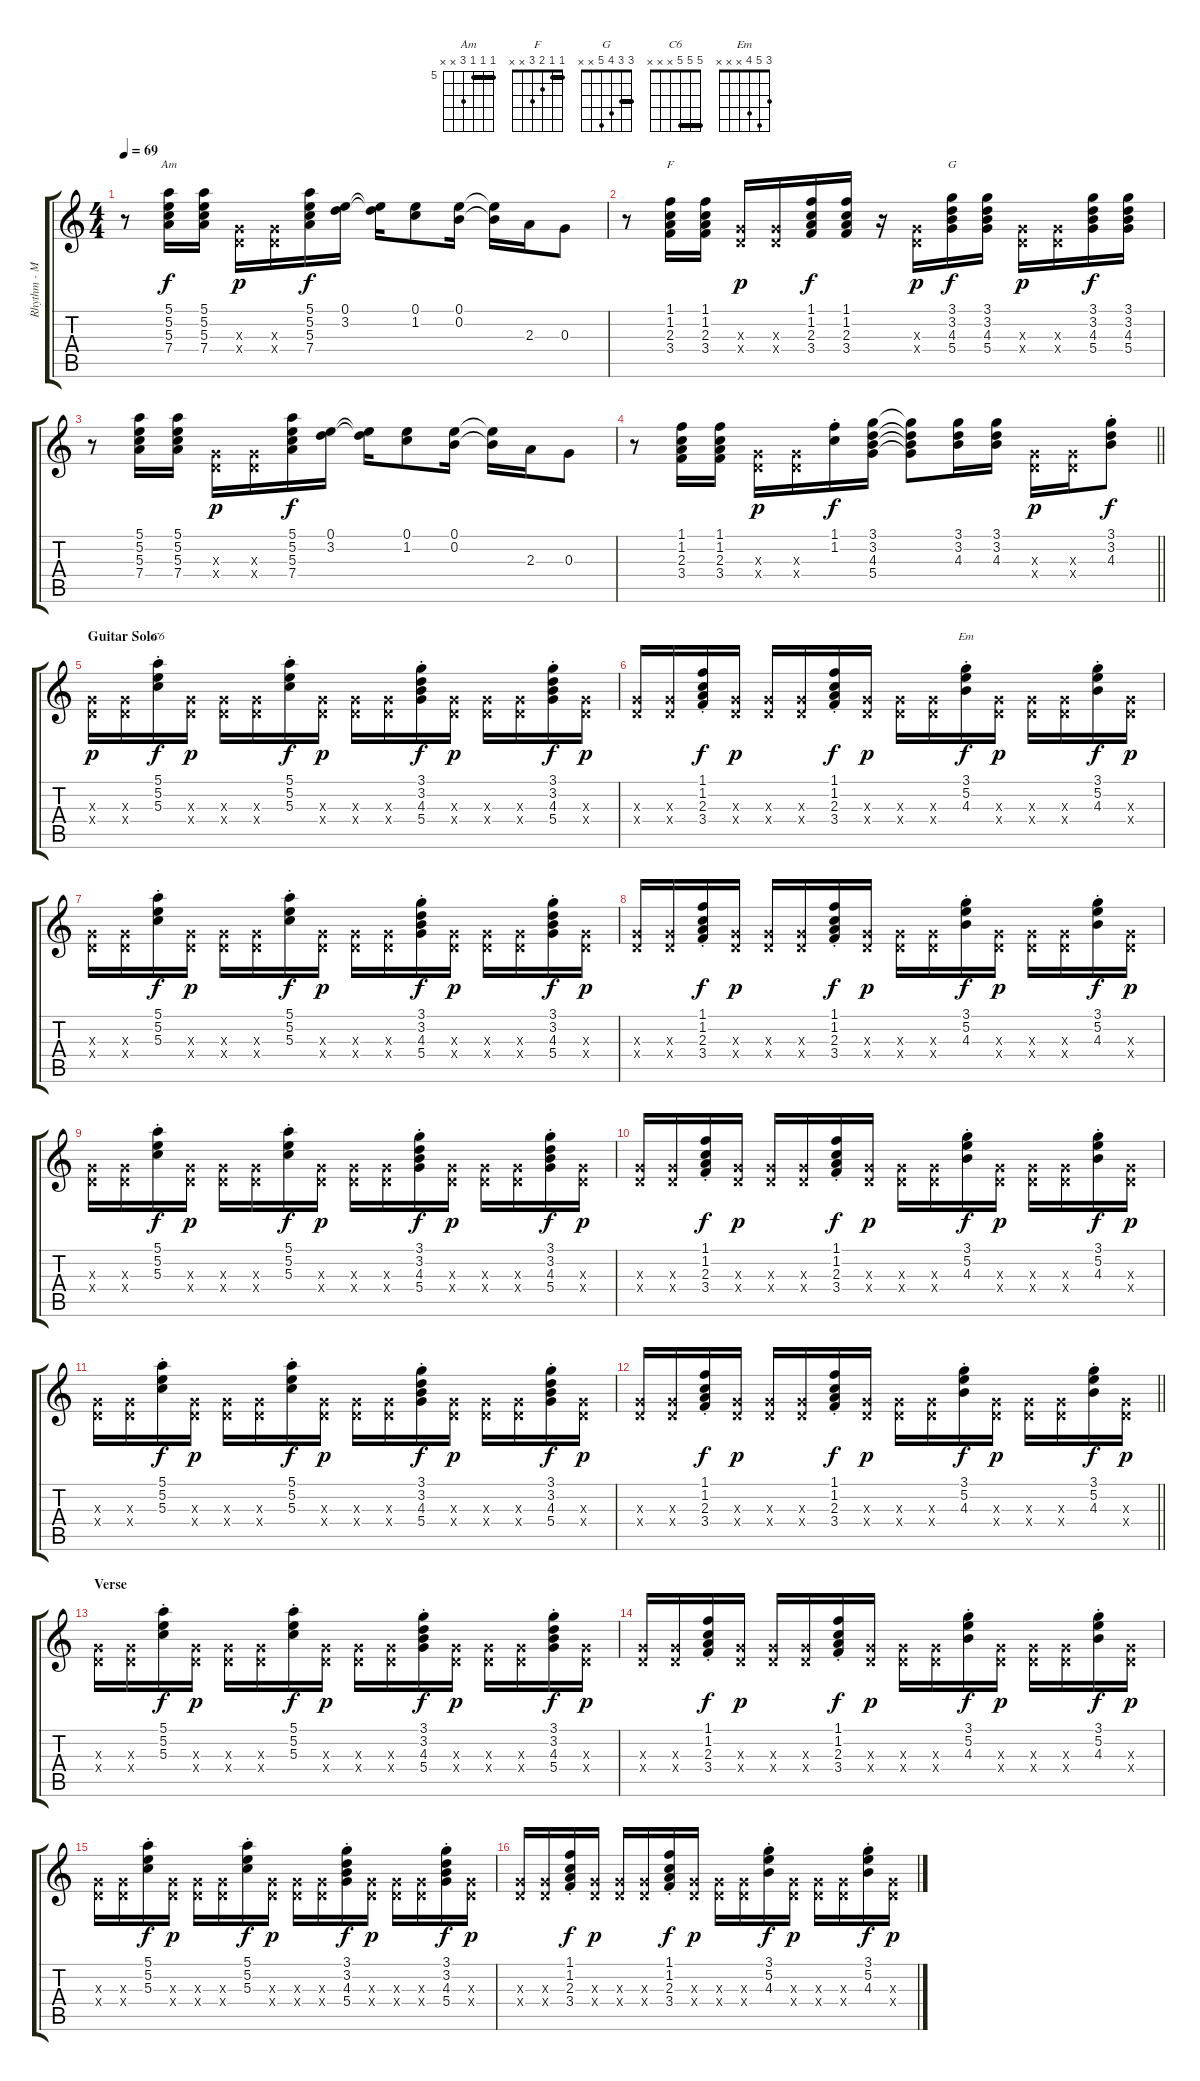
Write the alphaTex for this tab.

\track ("Rhythm - Main" "Rhythm - M") {instrument electricguitarjazz}
\staff {score tabs}
\tuning (E4 B3 G3 D3 A2 E2) {hide}
\chord ("Am" 5 5 5 7 x x) {firstfret 5 barre 5}
\chord ("F" 1 1 2 3 x x) {barre 1}
\chord ("G" 3 3 4 5 x x) {barre 3}
\chord ("C6" 5 5 5 x x x) {barre 5}
\chord ("Em" 3 5 4 x x x)
\ts (4 4)
\tempo 69
\clef g2
\ks c
r.8{dy f} (5.1 5.2 5.3 7.4).16{ch "Am"} (5.1 5.2 5.3 7.4).16 (0.3{x} 0.4{x}).16{dy p} (0.3{x} 0.4{x}).16 (5.1 5.2 5.3 7.4).16{dy f} (0.1 3.2).16 (0.1{t} 3.2{t}).16 (0.1 1.2).8 (0.1 0.2).16 (0.1{t} 0.2{t}).16 2.3.16 0.3.8 |
r.8 (1.1 1.2 2.3 3.4).16{ch "F"} (1.1 1.2 2.3 3.4).16 (0.3{x} 0.4{x}).16{dy p} (0.3{x} 0.4{x}).16 (1.1 1.2 2.3 3.4).16{dy f} (1.1 1.2 2.3 3.4).16 r.16 (0.3{x} 0.4{x}).16{dy p} (3.1 3.2 4.3 5.4).16{ch "G" dy f} (3.1 3.2 4.3 5.4).16 (0.3{x} 0.4{x}).16{dy p} (0.3{x} 0.4{x}).16 (3.1 3.2 4.3 5.4).16{dy f} (3.1 3.2 4.3 5.4).16 |
r.8 (5.1 5.2 5.3 7.4).16 (5.1 5.2 5.3 7.4).16 (0.3{x} 0.4{x}).16{dy p} (0.3{x} 0.4{x}).16 (5.1 5.2 5.3 7.4).16{dy f} (0.1 3.2).16 (0.1{t} 3.2{t}).16 (0.1 1.2).8 (0.1 0.2).16 (0.1{t} 0.2{t}).16 2.3.16 0.3.8 |
\barLineRight lightlight
r.8 (1.1 1.2 2.3 3.4).16 (1.1 1.2 2.3 3.4).16 (0.3{x} 0.4{x}).16{dy p} (0.3{x} 0.4{x}).16 (1.1{st} 1.2{st}).16{dy f} (3.1 3.2 4.3 5.4).16 (3.1{t} 3.2{t} 4.3{t} 5.4{t}).8 (3.1 3.2 4.3).16 (3.1 3.2 4.3).16 (0.3{x} 0.4{x}).16{dy p} (0.3{x} 0.4{x}).16 (3.1{st} 3.2{st} 4.3{st}).8{dy f} |
\section ("" "Guitar Solo")
(0.3{x} 0.4{x}).16{dy p} (0.3{x} 0.4{x}).16 (5.1{st} 5.2{st} 5.3{st}).16{ch "C6" dy f} (0.3{x} 0.4{x}).16{dy p} (0.3{x} 0.4{x}).16 (0.3{x} 0.4{x}).16 (5.1{st} 5.2{st} 5.3{st}).16{dy f} (0.3{x} 0.4{x}).16{dy p} (0.3{x} 0.4{x}).16 (0.3{x} 0.4{x}).16 (3.1{st} 3.2{st} 4.3{st} 5.4{st}).16{dy f} (0.3{x} 0.4{x}).16{dy p} (0.3{x} 0.4{x}).16 (0.3{x} 0.4{x}).16 (3.1{st} 3.2{st} 4.3{st} 5.4{st}).16{dy f} (0.3{x} 0.4{x}).16{dy p} |
(0.3{x} 0.4{x}).16 (0.3{x} 0.4{x}).16 (1.1{st} 1.2{st} 2.3{st} 3.4{st}).16{dy f} (0.3{x} 0.4{x}).16{dy p} (0.3{x} 0.4{x}).16 (0.3{x} 0.4{x}).16 (1.1{st} 1.2{st} 2.3{st} 3.4{st}).16{dy f} (0.3{x} 0.4{x}).16{dy p} (0.3{x} 0.4{x}).16 (0.3{x} 0.4{x}).16 (3.1{st} 5.2{st} 4.3{st}).16{ch "Em" dy f} (0.3{x} 0.4{x}).16{dy p} (0.3{x} 0.4{x}).16 (0.3{x} 0.4{x}).16 (3.1{st} 5.2{st} 4.3{st}).16{dy f} (0.3{x} 0.4{x}).16{dy p} |
(0.3{x} 0.4{x}).16 (0.3{x} 0.4{x}).16 (5.1{st} 5.2{st} 5.3{st}).16{dy f} (0.3{x} 0.4{x}).16{dy p} (0.3{x} 0.4{x}).16 (0.3{x} 0.4{x}).16 (5.1{st} 5.2{st} 5.3{st}).16{dy f} (0.3{x} 0.4{x}).16{dy p} (0.3{x} 0.4{x}).16 (0.3{x} 0.4{x}).16 (3.1{st} 3.2{st} 4.3{st} 5.4{st}).16{dy f} (0.3{x} 0.4{x}).16{dy p} (0.3{x} 0.4{x}).16 (0.3{x} 0.4{x}).16 (3.1{st} 3.2{st} 4.3{st} 5.4{st}).16{dy f} (0.3{x} 0.4{x}).16{dy p} |
(0.3{x} 0.4{x}).16 (0.3{x} 0.4{x}).16 (1.1{st} 1.2{st} 2.3{st} 3.4{st}).16{dy f} (0.3{x} 0.4{x}).16{dy p} (0.3{x} 0.4{x}).16 (0.3{x} 0.4{x}).16 (1.1{st} 1.2{st} 2.3{st} 3.4{st}).16{dy f} (0.3{x} 0.4{x}).16{dy p} (0.3{x} 0.4{x}).16 (0.3{x} 0.4{x}).16 (3.1{st} 5.2{st} 4.3{st}).16{dy f} (0.3{x} 0.4{x}).16{dy p} (0.3{x} 0.4{x}).16 (0.3{x} 0.4{x}).16 (3.1{st} 5.2{st} 4.3{st}).16{dy f} (0.3{x} 0.4{x}).16{dy p} |
(0.3{x} 0.4{x}).16 (0.3{x} 0.4{x}).16 (5.1{st} 5.2{st} 5.3{st}).16{dy f} (0.3{x} 0.4{x}).16{dy p} (0.3{x} 0.4{x}).16 (0.3{x} 0.4{x}).16 (5.1{st} 5.2{st} 5.3{st}).16{dy f} (0.3{x} 0.4{x}).16{dy p} (0.3{x} 0.4{x}).16 (0.3{x} 0.4{x}).16 (3.1{st} 3.2{st} 4.3{st} 5.4{st}).16{dy f} (0.3{x} 0.4{x}).16{dy p} (0.3{x} 0.4{x}).16 (0.3{x} 0.4{x}).16 (3.1{st} 3.2{st} 4.3{st} 5.4{st}).16{dy f} (0.3{x} 0.4{x}).16{dy p} |
(0.3{x} 0.4{x}).16 (0.3{x} 0.4{x}).16 (1.1{st} 1.2{st} 2.3{st} 3.4{st}).16{dy f} (0.3{x} 0.4{x}).16{dy p} (0.3{x} 0.4{x}).16 (0.3{x} 0.4{x}).16 (1.1{st} 1.2{st} 2.3{st} 3.4{st}).16{dy f} (0.3{x} 0.4{x}).16{dy p} (0.3{x} 0.4{x}).16 (0.3{x} 0.4{x}).16 (3.1{st} 5.2{st} 4.3{st}).16{dy f} (0.3{x} 0.4{x}).16{dy p} (0.3{x} 0.4{x}).16 (0.3{x} 0.4{x}).16 (3.1{st} 5.2{st} 4.3{st}).16{dy f} (0.3{x} 0.4{x}).16{dy p} |
(0.3{x} 0.4{x}).16 (0.3{x} 0.4{x}).16 (5.1{st} 5.2{st} 5.3{st}).16{dy f} (0.3{x} 0.4{x}).16{dy p} (0.3{x} 0.4{x}).16 (0.3{x} 0.4{x}).16 (5.1{st} 5.2{st} 5.3{st}).16{dy f} (0.3{x} 0.4{x}).16{dy p} (0.3{x} 0.4{x}).16 (0.3{x} 0.4{x}).16 (3.1{st} 3.2{st} 4.3{st} 5.4{st}).16{dy f} (0.3{x} 0.4{x}).16{dy p} (0.3{x} 0.4{x}).16 (0.3{x} 0.4{x}).16 (3.1{st} 3.2{st} 4.3{st} 5.4{st}).16{dy f} (0.3{x} 0.4{x}).16{dy p} |
\barLineRight lightlight
(0.3{x} 0.4{x}).16 (0.3{x} 0.4{x}).16 (1.1{st} 1.2{st} 2.3{st} 3.4{st}).16{dy f} (0.3{x} 0.4{x}).16{dy p} (0.3{x} 0.4{x}).16 (0.3{x} 0.4{x}).16 (1.1{st} 1.2{st} 2.3{st} 3.4{st}).16{dy f} (0.3{x} 0.4{x}).16{dy p} (0.3{x} 0.4{x}).16 (0.3{x} 0.4{x}).16 (3.1{st} 5.2{st} 4.3{st}).16{dy f} (0.3{x} 0.4{x}).16{dy p} (0.3{x} 0.4{x}).16 (0.3{x} 0.4{x}).16 (3.1{st} 5.2{st} 4.3{st}).16{dy f} (0.3{x} 0.4{x}).16{dy p} |
\section ("" "Verse")
(0.3{x} 0.4{x}).16 (0.3{x} 0.4{x}).16 (5.1{st} 5.2{st} 5.3{st}).16{dy f} (0.3{x} 0.4{x}).16{dy p} (0.3{x} 0.4{x}).16 (0.3{x} 0.4{x}).16 (5.1{st} 5.2{st} 5.3{st}).16{dy f} (0.3{x} 0.4{x}).16{dy p} (0.3{x} 0.4{x}).16 (0.3{x} 0.4{x}).16 (3.1{st} 3.2{st} 4.3{st} 5.4{st}).16{dy f} (0.3{x} 0.4{x}).16{dy p} (0.3{x} 0.4{x}).16 (0.3{x} 0.4{x}).16 (3.1{st} 3.2{st} 4.3{st} 5.4{st}).16{dy f} (0.3{x} 0.4{x}).16{dy p} |
(0.3{x} 0.4{x}).16 (0.3{x} 0.4{x}).16 (1.1{st} 1.2{st} 2.3{st} 3.4{st}).16{dy f} (0.3{x} 0.4{x}).16{dy p} (0.3{x} 0.4{x}).16 (0.3{x} 0.4{x}).16 (1.1{st} 1.2{st} 2.3{st} 3.4{st}).16{dy f} (0.3{x} 0.4{x}).16{dy p} (0.3{x} 0.4{x}).16 (0.3{x} 0.4{x}).16 (3.1{st} 5.2{st} 4.3{st}).16{dy f} (0.3{x} 0.4{x}).16{dy p} (0.3{x} 0.4{x}).16 (0.3{x} 0.4{x}).16 (3.1{st} 5.2{st} 4.3{st}).16{dy f} (0.3{x} 0.4{x}).16{dy p} |
(0.3{x} 0.4{x}).16 (0.3{x} 0.4{x}).16 (5.1{st} 5.2{st} 5.3{st}).16{dy f} (0.3{x} 0.4{x}).16{dy p} (0.3{x} 0.4{x}).16 (0.3{x} 0.4{x}).16 (5.1{st} 5.2{st} 5.3{st}).16{dy f} (0.3{x} 0.4{x}).16{dy p} (0.3{x} 0.4{x}).16 (0.3{x} 0.4{x}).16 (3.1{st} 3.2{st} 4.3{st} 5.4{st}).16{dy f} (0.3{x} 0.4{x}).16{dy p} (0.3{x} 0.4{x}).16 (0.3{x} 0.4{x}).16 (3.1{st} 3.2{st} 4.3{st} 5.4{st}).16{dy f} (0.3{x} 0.4{x}).16{dy p} |
(0.3{x} 0.4{x}).16 (0.3{x} 0.4{x}).16 (1.1{st} 1.2{st} 2.3{st} 3.4{st}).16{dy f} (0.3{x} 0.4{x}).16{dy p} (0.3{x} 0.4{x}).16 (0.3{x} 0.4{x}).16 (1.1{st} 1.2{st} 2.3{st} 3.4{st}).16{dy f} (0.3{x} 0.4{x}).16{dy p} (0.3{x} 0.4{x}).16 (0.3{x} 0.4{x}).16 (3.1{st} 5.2{st} 4.3{st}).16{dy f} (0.3{x} 0.4{x}).16{dy p} (0.3{x} 0.4{x}).16 (0.3{x} 0.4{x}).16 (3.1{st} 5.2{st} 4.3{st}).16{dy f} (0.3{x} 0.4{x}).16{dy p}
